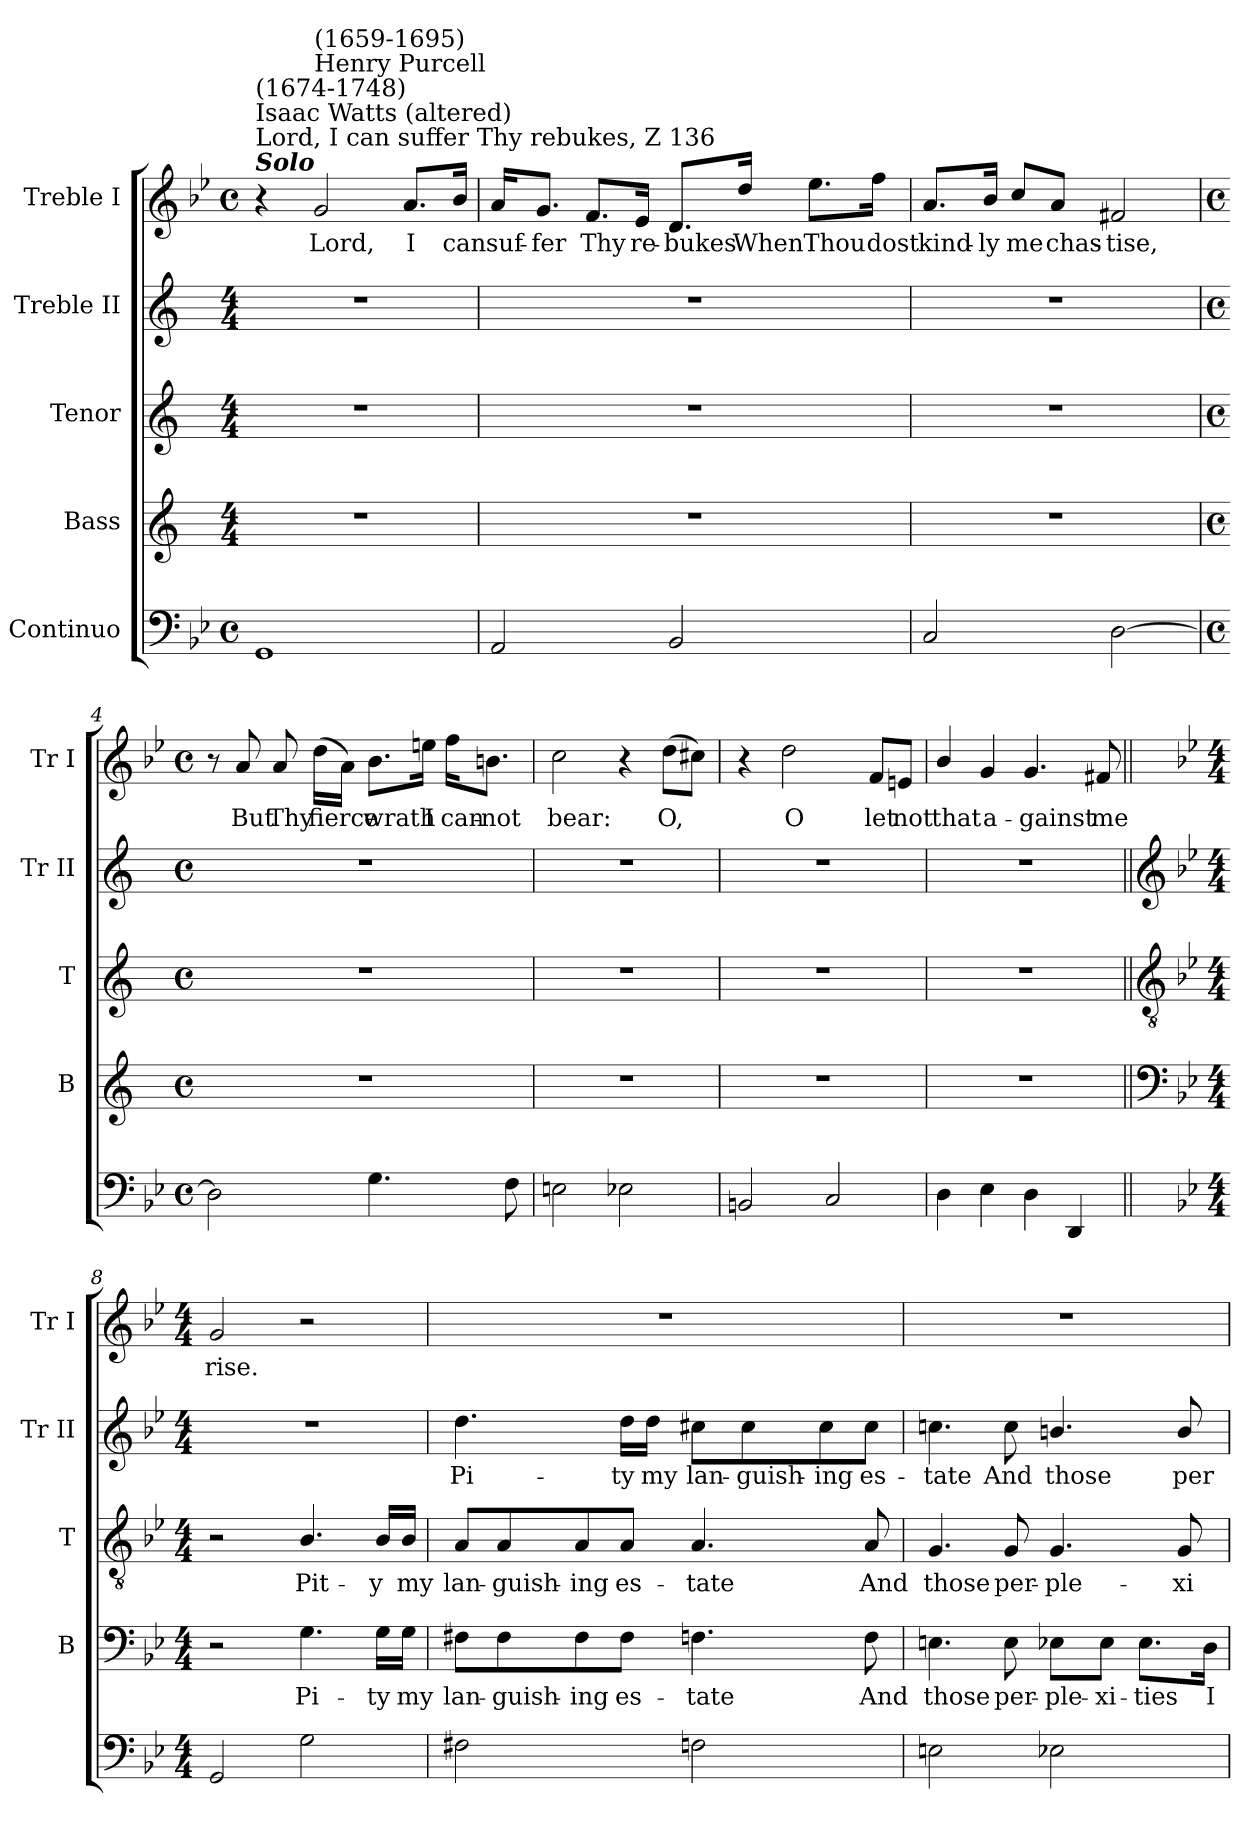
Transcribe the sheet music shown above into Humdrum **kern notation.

**kern	**kern	**text	**kern	**text	**kern	**text	**kern	**text
*part5	*part4	*part4	*part3	*part3	*part2	*part2	*part1	*part1
*staff5	*staff4	*staff4	*staff3	*staff3	*staff2	*staff2	*staff1	*staff1
*I"Continuo	*I"Bass	*	*I"Tenor	*	*I"Treble II	*	*I"Treble I	*
*	*I'B	*	*I'T	*	*I'Tr II	*	*I'Tr I	*
*clefF4	*clefG2	*	*clefG2	*	*clefG2	*	*clefG2	*
*k[b-e-]	*k[]	*	*k[]	*	*k[]	*	*k[b-e-]	*
*B-:	*	*	*	*	*	*	*B-:	*
*M4/4	*M4/4	*	*M4/4	*	*M4/4	*	*M4/4	*
*met(c)	*	*	*	*	*	*	*met(c)	*
*MM84	*MM84	*	*MM84	*	*MM84	*	*MM84	*
=1	=1	=1	=1	=1	=1	=1	=1	=1
!	!	!	!	!	!	!	!LO:TX:a:Bi:t=Solo	!
!	!	!	!	!	!	!	!LO:TX:a:t=Lord, I can suffer Thy rebukes, Z 136	!
!	!	!	!	!	!	!	!LO:TX:a:t=Isaac Watts (altered)	!
!	!	!	!	!	!	!	!LO:TX:a:t=(1674-1748)	!
1GG	1r	.	1r	.	1r	.	4r	.
!	!	!	!	!	!	!	!LO:TX:a:t=Henry Purcell	!
!	!	!	!	!	!	!	!LO:TX:a:t=(1659-1695)	!
!	!	!	!	!	!	!	!	!LO:LY:b
.	.	.	.	.	.	.	2g/	Lord,
!	!	!	!	!	!	!	!	!LO:LY:b
.	.	.	.	.	.	.	8.a/L	I
!	!	!	!	!	!	!	!	!LO:LY:b
.	.	.	.	.	.	.	16b-/Jk	can
=2	=2	=2	=2	=2	=2	=2	=2	=2
!	!	!	!	!	!	!	!	!LO:LY:b
2AA/	1r	.	1r	.	1r	.	16a/KL	suf-
!	!	!	!	!	!	!	!	!LO:LY:b
.	.	.	.	.	.	.	8.g/J	-fer
!	!	!	!	!	!	!	!	!LO:LY:b
.	.	.	.	.	.	.	8.f/L	Thy
!	!	!	!	!	!	!	!	!LO:LY:b
.	.	.	.	.	.	.	16e-/Jk	re-
!	!	!	!	!	!	!	!	!LO:LY:b
2BB-/	.	.	.	.	.	.	8.d/L	-bukes
!	!	!	!	!	!	!	!	!LO:LY:b
.	.	.	.	.	.	.	16dd/Jk	When
!	!	!	!	!	!	!	!	!LO:LY:b
.	.	.	.	.	.	.	8.ee-\L	Thou
!	!	!	!	!	!	!	!	!LO:LY:b
.	.	.	.	.	.	.	16ff\Jk	dost
=3	=3	=3	=3	=3	=3	=3	=3	=3
!	!	!	!	!	!	!	!	!LO:LY:b
2C/	1r	.	1r	.	1r	.	8.a/L	kind-
!	!	!	!	!	!	!	!	!LO:LY:b
.	.	.	.	.	.	.	16b-/Jk	-ly
!	!	!	!	!	!	!	!	!LO:LY:b
.	.	.	.	.	.	.	8cc/L	me
!	!	!	!	!	!	!	!	!LO:LY:b
.	.	.	.	.	.	.	8a/J	chas-
!	!	!	!	!	!	!	!	!LO:LY:b
[2D\	.	.	.	.	.	.	2f#X/	-tise,
!!LO:LB:g=z
=4	=4	=4	=4	=4	=4	=4	=4	=4
*M4/4	*M4/4	*	*M4/4	*	*M4/4	*	*M4/4	*
*met(c)	*met(c)	*	*met(c)	*	*met(c)	*	*met(c)	*
2D\]	1r	.	1r	.	1r	.	8r	.
!	!	!	!	!	!	!	!	!LO:LY:b
.	.	.	.	.	.	.	8a/	But
!	!	!	!	!	!	!	!	!LO:LY:b
.	.	.	.	.	.	.	8a/	Thy
!	!	!	!	!	!	!	!	!LO:LY:b
.	.	.	.	.	.	.	(>16dd\LL	fierce
.	.	.	.	.	.	.	16a\JJ)	.
!	!	!	!	!	!	!	!	!LO:LY:b
4.G\	.	.	.	.	.	.	8.b-\L	wrath
!	!	!	!	!	!	!	!	!LO:LY:b
.	.	.	.	.	.	.	16een\Jk	I
!	!	!	!	!	!	!	!	!LO:LY:b
.	.	.	.	.	.	.	16ff\KL	can-
!	!	!	!	!	!	!	!	!LO:LY:b
.	.	.	.	.	.	.	8.bn\J	-not
8F\	.	.	.	.	.	.	.	.
=5	=5	=5	=5	=5	=5	=5	=5	=5
!	!	!	!	!	!	!	!	!LO:LY:b
2En\	1r	.	1r	.	1r	.	2cc\	bear:
2E-X\	.	.	.	.	.	.	4r	.
!	!	!	!	!	!	!	!	!LO:LY:b
.	.	.	.	.	.	.	(>8dd\L	O,
.	.	.	.	.	.	.	8cc#X\J)	.
=6	=6	=6	=6	=6	=6	=6	=6	=6
2BBn/	1r	.	1r	.	1r	.	4r	.
!	!	!	!	!	!	!	!	!LO:LY:b
.	.	.	.	.	.	.	2dd\	O
2C/	.	.	.	.	.	.	.	.
!	!	!	!	!	!	!	!	!LO:LY:b
.	.	.	.	.	.	.	8f/L	let
!	!	!	!	!	!	!	!	!LO:LY:b
.	.	.	.	.	.	.	8en/J	not
=7	=7	=7	=7	=7	=7	=7	=7	=7
!	!	!	!	!	!	!	!	!LO:LY:b
4D\	1r	.	1r	.	1r	.	4b-/	that
!	!	!	!	!	!	!	!	!LO:LY:b
4E-\	.	.	.	.	.	.	4g/	a-
!	!	!	!	!	!	!	!	!LO:LY:b
4D\	.	.	.	.	.	.	4.g/	-gainst
4DD/	.	.	.	.	.	.	.	.
!	!	!	!	!	!	!	!	!LO:LY:b
.	.	.	.	.	.	.	8f#X/	me
!!LO:LB:g=z
=8||	=8||	=8||	=8||	=8||	=8||	=8||	=8||	=8||
*	*clefF4	*	*clefGv2	*	*clefG2	*	*	*
*	*k[b-e-]	*	*k[b-e-]	*	*k[b-e-]	*	*	*
*	*B-:	*	*B-:	*	*B-:	*	*	*
*M4/4	*M4/4	*	*M4/4	*	*M4/4	*	*M4/4	*
!	!	!	!	!	!	!	!	!LO:LY:b
2GG/	2r	.	2r	.	1r	.	2g/	rise.
!	!	!LO:LY:b	!	!LO:LY:b	!	!	!	!
2G\	4.G\	Pi-	4.B-/	Pit-	.	.	2r	.
!	!	!LO:LY:b	!	!LO:LY:b	!	!	!	!
.	16G\LL	-ty	16B-/LL	-y	.	.	.	.
!	!	!LO:LY:b	!	!LO:LY:b	!	!	!	!
.	16G\JJ	my	16B-/JJ	my	.	.	.	.
=9	=9	=9	=9	=9	=9	=9	=9	=9
!	!	!LO:LY:b	!	!LO:LY:b	!	!LO:LY:b	!	!
2F#X\	8F#X\L	lan-	8A/L	lan-	4.dd\	Pi-	1r	.
!	!	!LO:LY:b	!	!LO:LY:b	!	!	!	!
.	8F#\	-guish-	8A/	-guish-	.	.	.	.
!	!	!LO:LY:b	!	!LO:LY:b	!	!	!	!
.	8F#\	-ing	8A/	-ing	.	.	.	.
!	!	!LO:LY:b	!	!LO:LY:b	!	!LO:LY:b	!	!
.	8F#\J	es-	8A/J	es-	16dd\LL	-ty	.	.
!	!	!	!	!	!	!LO:LY:b	!	!
.	.	.	.	.	16dd\JJ	my	.	.
!	!	!LO:LY:b	!	!LO:LY:b	!	!LO:LY:b	!	!
2Fn\	4.Fn\	-tate	4.A/	-tate	8cc#X\L	lan-	.	.
!	!	!	!	!	!	!LO:LY:b	!	!
.	.	.	.	.	8cc#\	-guish-	.	.
!	!	!	!	!	!	!LO:LY:b	!	!
.	.	.	.	.	8cc#\	-ing	.	.
!	!	!LO:LY:b	!	!LO:LY:b	!	!LO:LY:b	!	!
.	8F\	And	8A/	And	8cc#\J	es-	.	.
=10	=10	=10	=10	=10	=10	=10	=10	=10
!	!	!LO:LY:b	!	!LO:LY:b	!	!LO:LY:b	!	!
2En\	4.En\	those	4.G/	those	4.ccni\	-tate	1r	.
!	!	!LO:LY:b	!	!LO:LY:b	!	!LO:LY:b	!	!
.	8E\	per-	8G/	per-	8cc\	And	.	.
!	!	!LO:LY:b	!	!LO:LY:b	!	!LO:LY:b	!	!
2E-X\	8E-X\L	-ple-	4.G/	-ple-	4.bn/	those	.	.
!	!	!LO:LY:b	!	!	!	!	!	!
.	8E-\J	-xi-	.	.	.	.	.	.
!	!	!LO:LY:b	!	!	!	!	!	!
.	8.E-\L	-ties	.	.	.	.	.	.
!	!	!	!	!LO:LY:b	!	!LO:LY:b	!	!
.	.	.	8G/	-xi-	8b/	per-	.	.
!	!	!LO:LY:b	!	!	!	!	!	!
.	16D\Jk	I	.	.	.	.	.	.
=	=	=	=	=	=	=	=	=
*-	*-	*-	*-	*-	*-	*-	*-	*-
